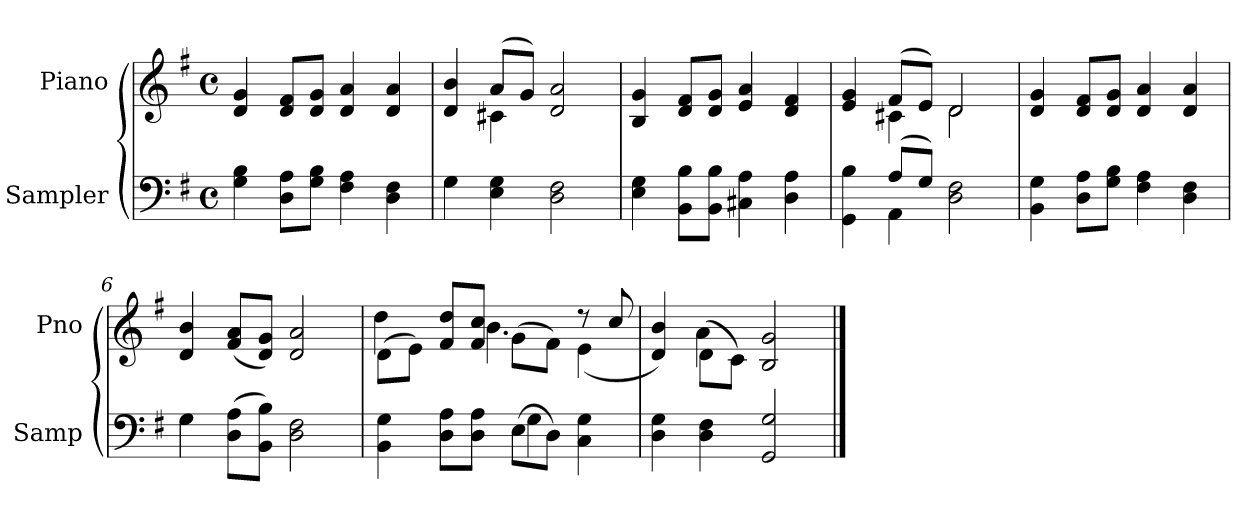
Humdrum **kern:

**kern	**kern
*part2	*part1
*staff2	*staff1
*I"Sampler	*I"Piano
*I'Samp	*I'Pno
*clefF4	*clefG2
*k[f#]	*k[f#]
*G:	*G:
*M4/4	*M4/4
*met(c)	*met(c)
=1	=1
4G 4B	4d 4g
8D\ 8A\L	8d/ 8f#/L
8G\ 8B\J	8d/ 8g/J
4F# 4A	4d 4a
4D 4F#	4d 4a
=2	=2
*^	*^
4G\	4G	4d 4b	4ryy
4E 4G	2.ryy	(8a/L	4c#X
.	.	8g/J)	.
2D 2F#	.	2d 2a	2ryy
*v	*v	*	*
*	*v	*v
=3	=3
4E 4G	4B 4g
8BB\ 8B\L	8d/ 8f#/L
8BB\ 8B\J	8d/ 8g/J
4C#X 4A	4e 4a
4D 4A	4d 4f#
=4	=4
*^	*^
4GG 4B	4ryy	4e 4g	4ryy
(8A/L	4AA	(8f#/L	4c#X
8G/J)	.	8e/J)	.
2D 2F#	2ryy	2d/	2d
*v	*v	*	*
*	*v	*v
=5	=5
4BB 4G	4d 4g
8D\ 8A\L	8d/ 8f#/L
8G\ 8B\J	8d/ 8g/J
4F# 4A	4d 4a
4D 4F#	4d 4a
=6	=6
*^	*
4G\	4G	4d 4b
(8D\ 8A\L	2.ryy	(8f#/ 8a/L
8BB\ 8B\J)	.	8d/ 8g/J)
2D 2F#	.	2d 2a
=7	=7	=7
*	*	*^
4BB 4G	2ryy	(8d\L	4dd
.	.	8e\J)	.
8D\ 8A\L	.	8f#/ 8dd/L	8ryy
8D\ 8A\J	.	8f#/ 8cc/J	4.b
(8E\L	4G	(8g\L	.
8D\J)	.	8f#\J)	.
4C 4G	4ryy	8r	(4e
.	.	8cc/	.
*v	*v	*	*
=8	=8	=8
4D 4G	4d 4b)	4ryy
4D 4F#	(8d\L	4a
.	8c\J)	.
2GG 2G	2B 2g	2ryy
*	*v	*v
==	==
*-	*-
